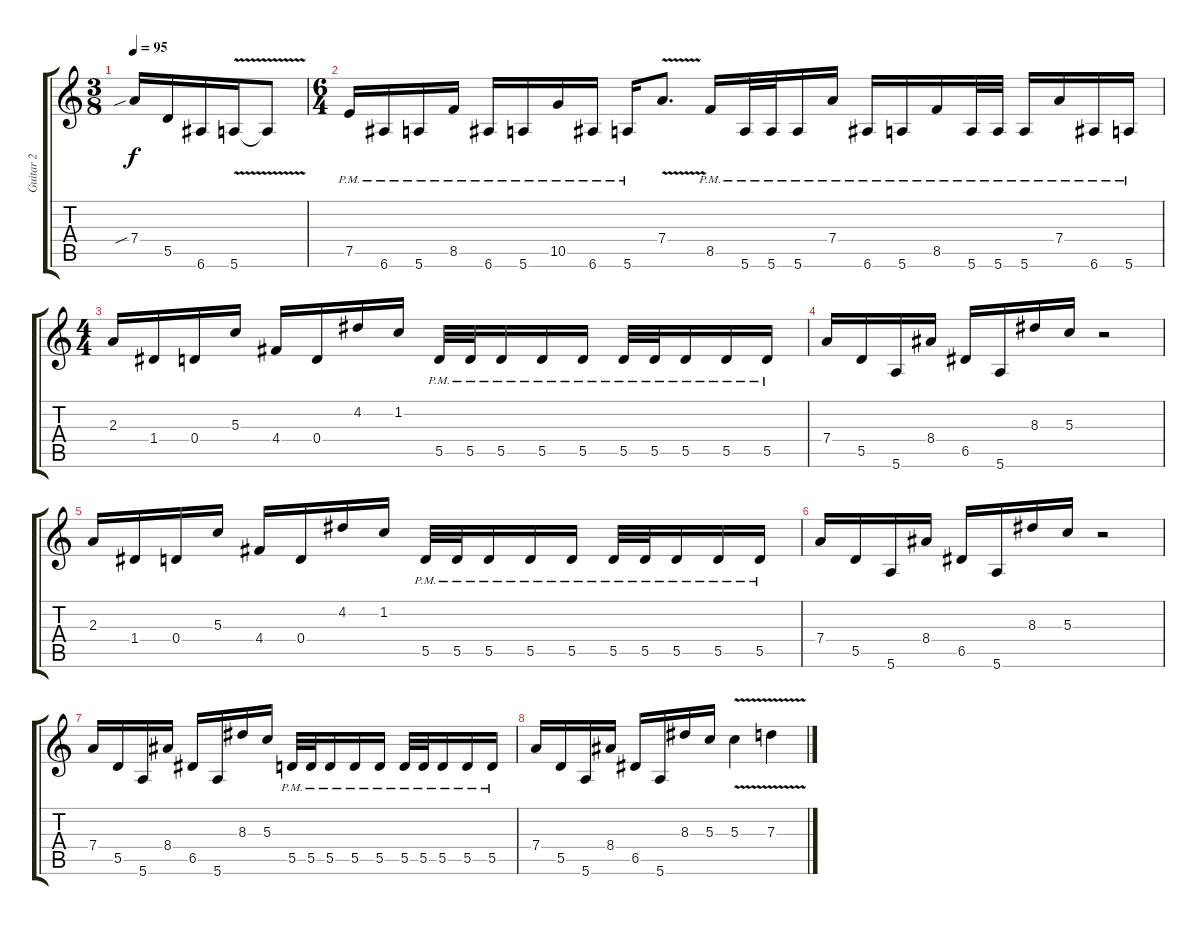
\track ("Guitar 2" "Guitar 2") {instrument distortionguitar}
\staff {score tabs}
\tuning (E4 B3 G3 D3 A2 E2) {hide}
\ts (3 8)
\tempo 95
\clef g2
\ks c
7.4{sib}.16{dy f} 5.5.16 6.6.16 5.6{v}.16 5.6{t}.8 |
\ts (6 4)
7.5{pm}.16 6.6{pm}.16 5.6{pm}.16 8.5{pm}.16 6.6{pm}.16 5.6{pm}.16 10.5{pm}.16 6.6{pm}.16 5.6{pm}.16 7.4{v}.8{d} 8.5{pm}.16 5.6{pm}.32 5.6{pm}.32 5.6{pm}.16 7.4{pm}.16 6.6{pm}.16 5.6{pm}.16 8.5{pm}.16 5.6{pm}.32 5.6{pm}.32 5.6{pm}.16 7.4{pm}.16 6.6{pm}.16 5.6{pm}.16 |
\ts (4 4)
2.3.16 1.4.16 0.4.16 5.3.16 4.4.16 0.4.16 4.2.16 1.2.16 5.5{pm}.32 5.5{pm}.32 5.5{pm}.16 5.5{pm}.16 5.5{pm}.16 5.5{pm}.32 5.5{pm}.32 5.5{pm}.16 5.5{pm}.16 5.5{pm}.16 |
7.4.16 5.5.16 5.6.16 8.4.16 6.5.16 5.6.16 8.3.16 5.3.16 r.2 |
2.3.16 1.4.16 0.4.16 5.3.16 4.4.16 0.4.16 4.2.16 1.2.16 5.5{pm}.32 5.5{pm}.32 5.5{pm}.16 5.5{pm}.16 5.5{pm}.16 5.5{pm}.32 5.5{pm}.32 5.5{pm}.16 5.5{pm}.16 5.5{pm}.16 |
7.4.16 5.5.16 5.6.16 8.4.16 6.5.16 5.6.16 8.3.16 5.3.16 r.2 |
7.4.16 5.5.16 5.6.16 8.4.16 6.5.16 5.6.16 8.3.16 5.3.16 5.5{pm}.32 5.5{pm}.32 5.5{pm}.16 5.5{pm}.16 5.5{pm}.16 5.5{pm}.32 5.5{pm}.32 5.5{pm}.16 5.5{pm}.16 5.5{pm}.16 |
7.4.16 5.5.16 5.6.16 8.4.16 6.5.16 5.6.16 8.3.16 5.3.16 5.3{v}.4 7.3{v}.4
